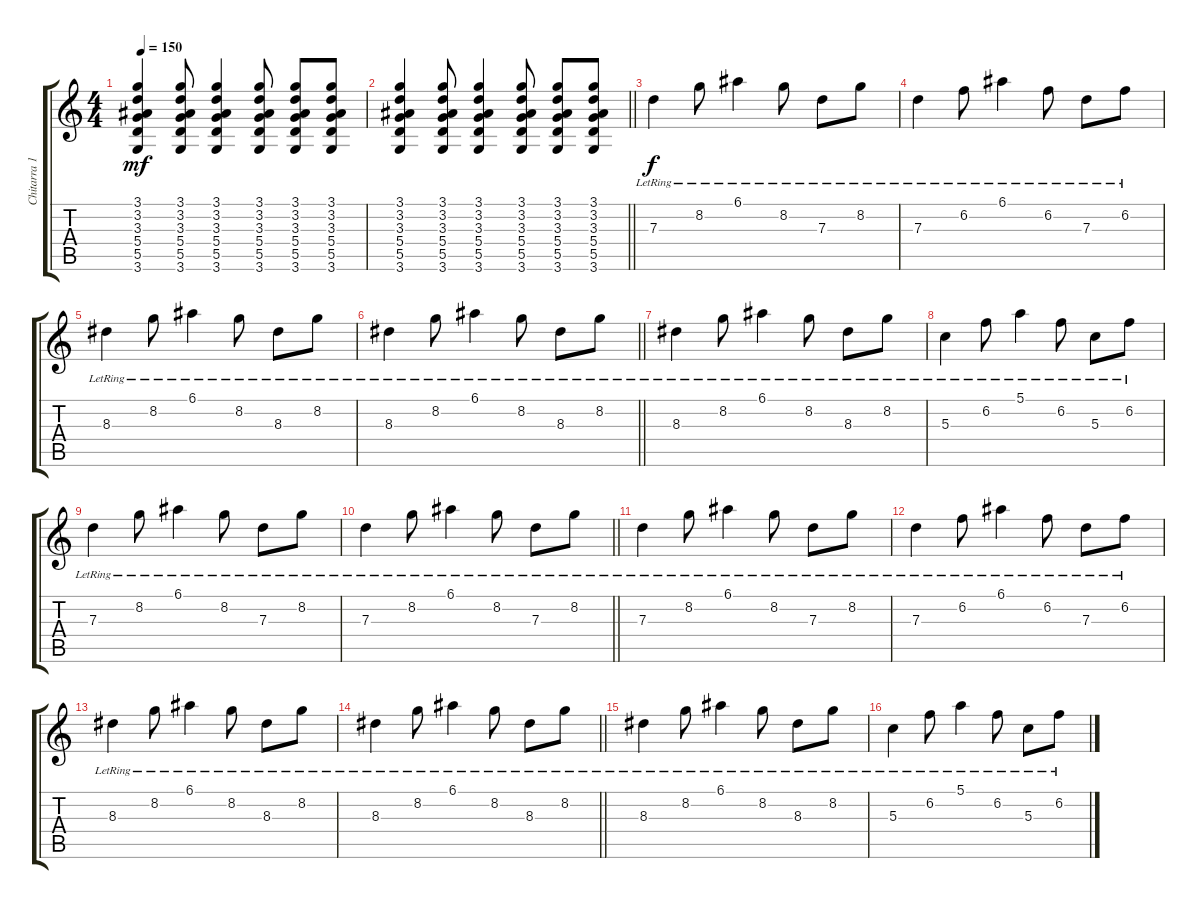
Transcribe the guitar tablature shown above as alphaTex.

\track ("Chitarra 1" "Chitarra 1") {instrument acousticguitarsteel}
\staff {score tabs}
\tuning (E4 B3 G3 D3 A2 E2) {hide}
\ts (4 4)
\tempo 150
\clef g2
\ks c
(3.1 3.2 3.3 5.4 5.5 3.6).4{dy mf} (3.1 3.2 3.3 5.4 5.5 3.6).8 (3.1 3.2 3.3 5.4 5.5 3.6).4 (3.1 3.2 3.3 5.4 5.5 3.6).8 (3.1 3.2 3.3 5.4 5.5 3.6).8 (3.1 3.2 3.3 5.4 5.5 3.6).8 |
\barLineRight lightlight
(3.1 3.2 3.3 5.4 5.5 3.6).4 (3.1 3.2 3.3 5.4 5.5 3.6).8 (3.1 3.2 3.3 5.4 5.5 3.6).4 (3.1 3.2 3.3 5.4 5.5 3.6).8 (3.1 3.2 3.3 5.4 5.5 3.6).8 (3.1 3.2 3.3 5.4 5.5 3.6).8 |
7.3{lr}.4{dy f} 8.2{lr}.8 6.1{lr}.4 8.2{lr}.8 7.3{lr}.8 8.2{lr}.8 |
7.3{lr}.4 6.2{lr}.8 6.1{lr}.4 6.2{lr}.8 7.3{lr}.8 6.2{lr}.8 |
8.3{lr}.4 8.2{lr}.8 6.1{lr}.4 8.2{lr}.8 8.3{lr}.8 8.2{lr}.8 |
\barLineRight lightlight
8.3{lr}.4 8.2{lr}.8 6.1{lr}.4 8.2{lr}.8 8.3{lr}.8 8.2{lr}.8 |
8.3{lr}.4 8.2{lr}.8 6.1{lr}.4 8.2{lr}.8 8.3{lr}.8 8.2{lr}.8 |
5.3{lr}.4 6.2{lr}.8 5.1{lr}.4 6.2{lr}.8 5.3{lr}.8 6.2{lr}.8 |
7.3{lr}.4 8.2{lr}.8 6.1{lr}.4 8.2{lr}.8 7.3{lr}.8 8.2{lr}.8 |
\barLineRight lightlight
7.3{lr}.4 8.2{lr}.8 6.1{lr}.4 8.2{lr}.8 7.3{lr}.8 8.2{lr}.8 |
7.3{lr}.4 8.2{lr}.8 6.1{lr}.4 8.2{lr}.8 7.3{lr}.8 8.2{lr}.8 |
7.3{lr}.4 6.2{lr}.8 6.1{lr}.4 6.2{lr}.8 7.3{lr}.8 6.2{lr}.8 |
8.3{lr}.4 8.2{lr}.8 6.1{lr}.4 8.2{lr}.8 8.3{lr}.8 8.2{lr}.8 |
\barLineRight lightlight
8.3{lr}.4 8.2{lr}.8 6.1{lr}.4 8.2{lr}.8 8.3{lr}.8 8.2{lr}.8 |
8.3{lr}.4 8.2{lr}.8 6.1{lr}.4 8.2{lr}.8 8.3{lr}.8 8.2{lr}.8 |
5.3{lr}.4 6.2{lr}.8 5.1{lr}.4 6.2{lr}.8 5.3{lr}.8 6.2{lr}.8
